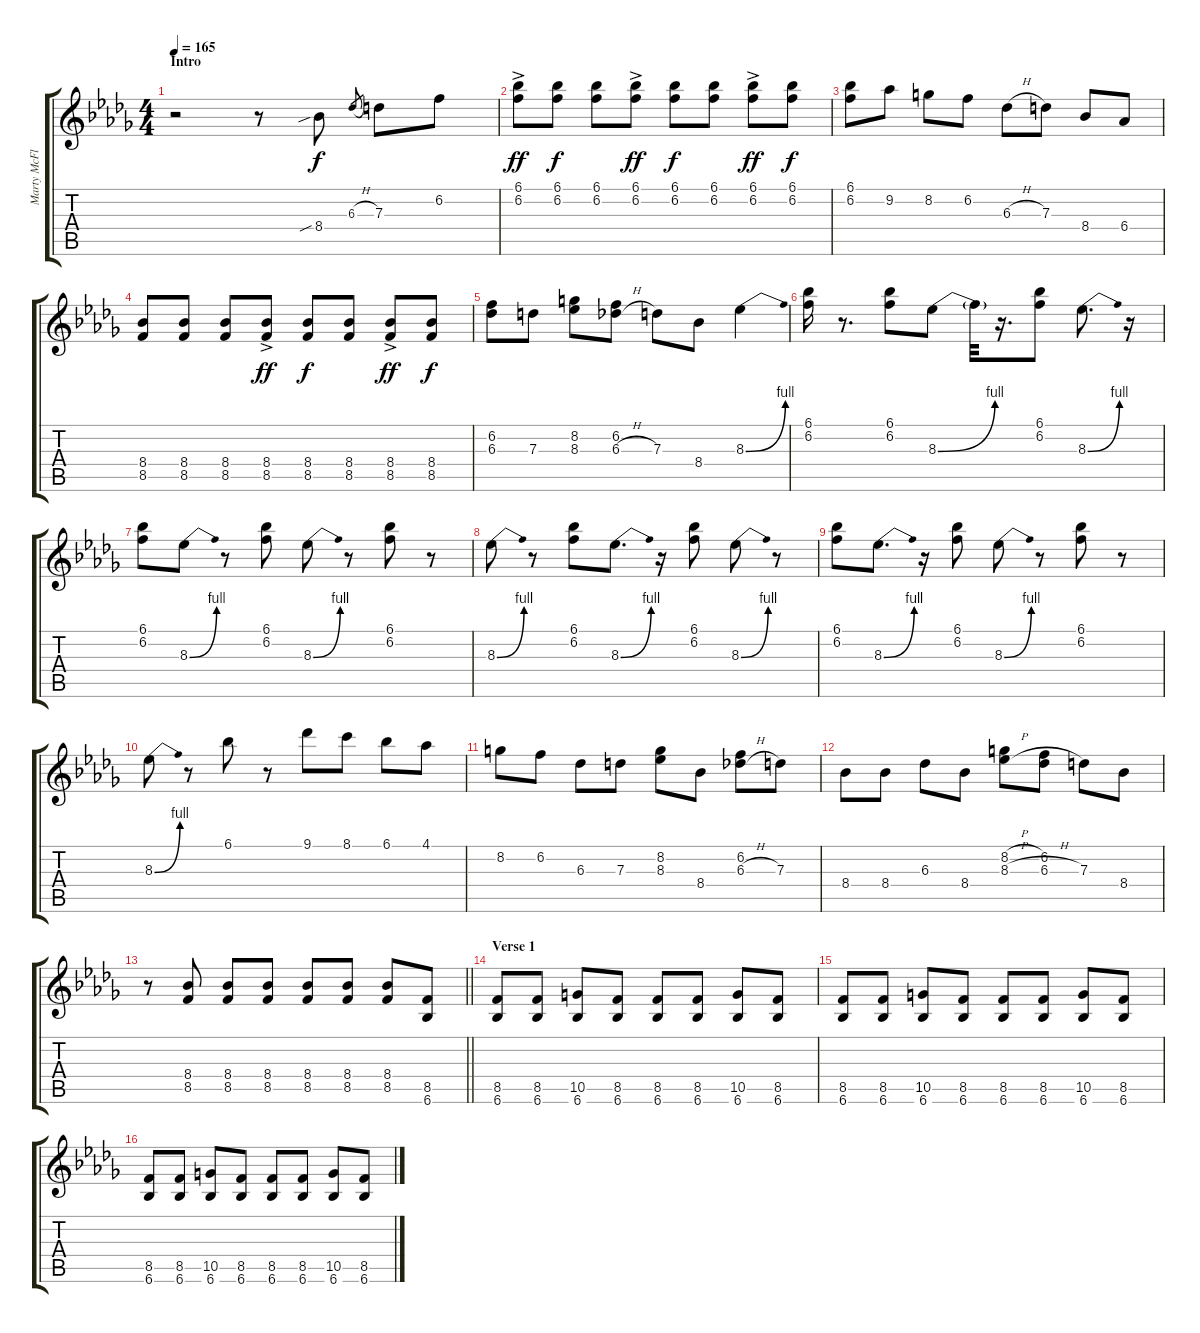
\track ("Marty McFly" "Marty McFl") {mute instrument overdrivenguitar}
\staff {score tabs}
\tuning (E4 B3 G3 D3 A2 E2) {hide}
\ts (4 4)
\section ("" "Intro")
\tempo 165
\clef g2
\ks bbminor
r.2{dy f instrument overdrivenguitar} r.8 8.4{sib}.8 6.3{h}.8{gr} 7.3.8 6.2.8 |
(6.1{ac} 6.2{ac}).8{dy ff} (6.1 6.2).8{dy f} (6.1 6.2).8 (6.1{ac} 6.2{ac}).8{dy ff} (6.1 6.2).8{dy f} (6.1 6.2).8 (6.1{ac} 6.2{ac}).8{dy ff} (6.1 6.2).8{dy f} |
(6.1 6.2).8 9.2.8 8.2.8 6.2.8 6.3{h}.8 7.3.8 8.4.8 6.4.8 |
(8.4 8.5).8 (8.4 8.5).8 (8.4 8.5).8 (8.4{ac} 8.5{ac}).8{dy ff} (8.4 8.5).8{dy f} (8.4 8.5).8 (8.4{ac} 8.5{ac}).8{dy ff} (8.4 8.5).8{dy f} |
(6.2 6.3).8 7.3.8 (8.2 8.3).8 (6.2 6.3{h}).8 7.3.8 8.4.8 8.3{be (bend 0 0 60 4)}.4 |
(6.1 6.2).16 r.8{d} (6.1 6.2).8 8.3{be (bend 0 0 60 4)}.8 8.3{t}.32 r.16{d} (6.1 6.2).8 8.3{be (bend 0 0 60 4)}.8{d} r.16 |
(6.1 6.2).8 8.3{be (bend 0 0 60 4)}.8 r.8 (6.1 6.2).8 8.3{be (bend 0 0 60 4)}.8 r.8 (6.1 6.2).8 r.8 |
8.3{be (bend 0 0 60 4)}.8 r.8 (6.1 6.2).8 8.3{be (bend 0 0 60 4)}.8{d} r.16 (6.1 6.2).8 8.3{be (bend 0 0 60 4)}.8 r.8 |
(6.1 6.2).8 8.3{be (bend 0 0 60 4)}.8{d} r.16 (6.1 6.2).8 8.3{be (bend 0 0 60 4)}.8 r.8 (6.1 6.2).8 r.8 |
8.3{be (bend 0 0 60 4)}.8 r.8 6.1.8 r.8 9.1.8 8.1.8 6.1.8 4.1.8 |
8.2.8 6.2.8 6.3.8 7.3.8 (8.2 8.3).8 8.4.8 (6.2 6.3{h}).8 7.3.8 |
8.4.8 8.4.8 6.3.8 8.4.8 (8.2{h} 8.3{h}).8 (6.2 6.3{h}).8 7.3.8 8.4.8 |
\barLineRight lightlight
r.8 (8.4 8.5).8 (8.4 8.5).8 (8.4 8.5).8 (8.4 8.5).8 (8.4 8.5).8 (8.4 8.5).8 (8.5 6.6).8 |
\section ("" "Verse 1")
(8.5 6.6).8 (8.5 6.6).8 (10.5 6.6).8 (8.5 6.6).8 (8.5 6.6).8 (8.5 6.6).8 (10.5 6.6).8 (8.5 6.6).8 |
(8.5 6.6).8 (8.5 6.6).8 (10.5 6.6).8 (8.5 6.6).8 (8.5 6.6).8 (8.5 6.6).8 (10.5 6.6).8 (8.5 6.6).8 |
(8.5 6.6).8 (8.5 6.6).8 (10.5 6.6).8 (8.5 6.6).8 (8.5 6.6).8 (8.5 6.6).8 (10.5 6.6).8 (8.5 6.6).8
